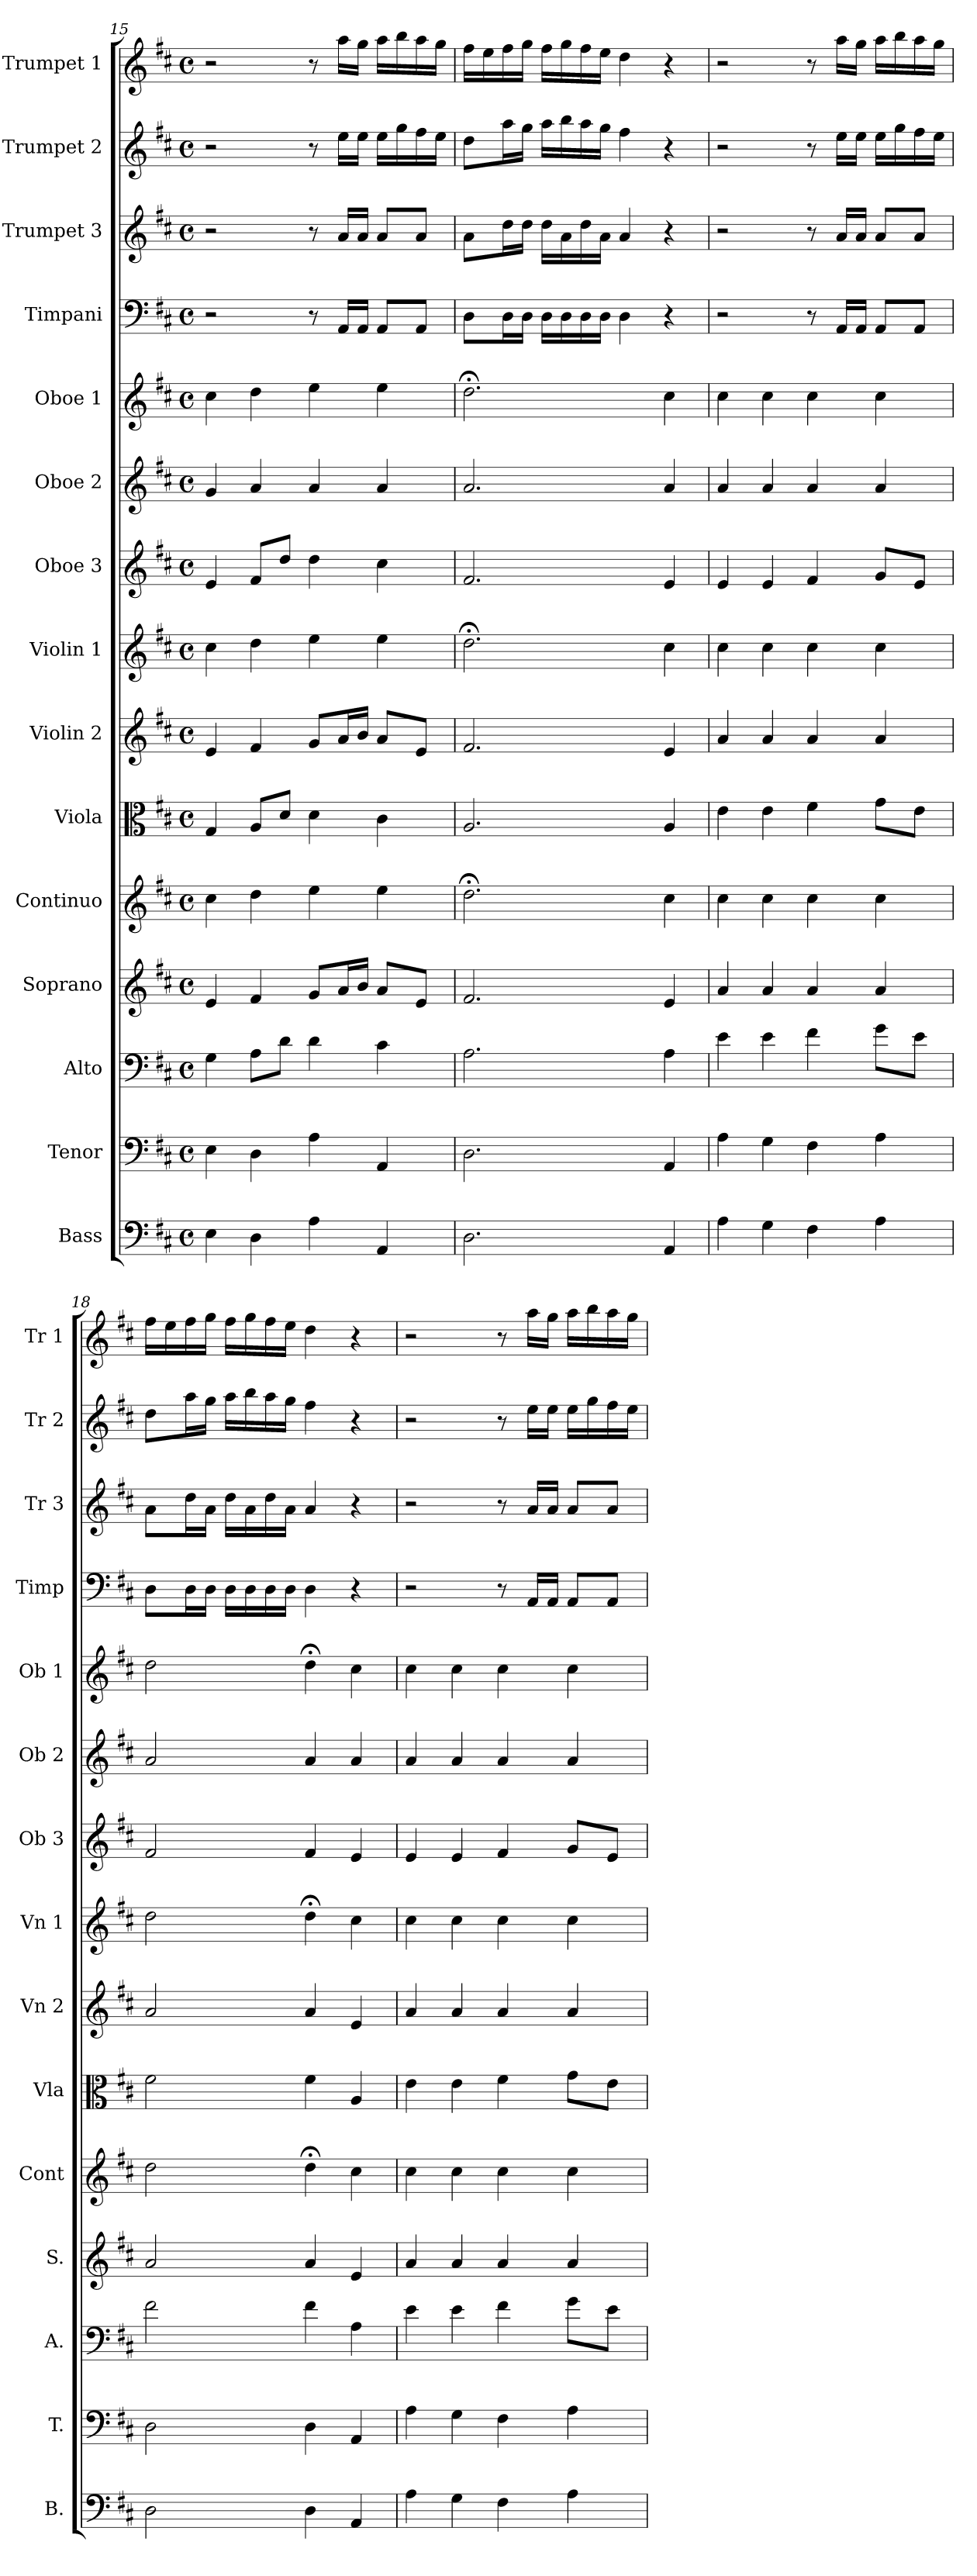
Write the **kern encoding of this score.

**kern	**kern	**kern	**kern	**kern	**kern	**kern	**kern	**kern	**kern	**kern	**kern	**kern	**kern	**kern
*part15	*part14	*part13	*part12	*part11	*part10	*part9	*part8	*part7	*part6	*part5	*part4	*part3	*part2	*part1
*staff15	*staff14	*staff13	*staff12	*staff11	*staff10	*staff9	*staff8	*staff7	*staff6	*staff5	*staff4	*staff3	*staff2	*staff1
*I"Bass	*I"Tenor	*I"Alto	*I"Soprano	*I"Continuo	*I"Viola	*I"Violin 2	*I"Violin 1	*I"Oboe 3	*I"Oboe 2	*I"Oboe 1	*I"Timpani	*I"Trumpet 3	*I"Trumpet 2	*I"Trumpet 1
*I'B.	*I'T.	*I'A.	*I'S.	*I'Cont	*I'Vla	*I'Vn 2	*I'Vn 1	*I'Ob 3	*I'Ob 2	*I'Ob 1	*I'Timp	*I'Tr 3	*I'Tr 2	*I'Tr 1
*clefF4	*clefF4	*clefF4	*clefG2	*clefG2	*clefC3	*clefG2	*clefG2	*clefG2	*clefG2	*clefG2	*clefF4	*clefG2	*clefG2	*clefG2
*	*	*	*	*	*	*	*	*	*	*	*	*ITrd1c2	*ITrd1c2	*ITrd1c2
*k[f#c#]	*k[f#c#]	*k[f#c#]	*k[f#c#]	*k[f#c#]	*k[f#c#]	*k[f#c#]	*k[f#c#]	*k[f#c#]	*k[f#c#]	*k[f#c#]	*k[f#c#]	*k[]	*k[]	*k[]
*D:	*D:	*D:	*D:	*D:	*D:	*D:	*D:	*D:	*D:	*D:	*D:	*C:	*C:	*C:
*M4/4	*M4/4	*M4/4	*M4/4	*M4/4	*M4/4	*M4/4	*M4/4	*M4/4	*M4/4	*M4/4	*M4/4	*M4/4	*M4/4	*M4/4
*met(c)	*met(c)	*met(c)	*met(c)	*met(c)	*met(c)	*met(c)	*met(c)	*met(c)	*met(c)	*met(c)	*met(c)	*met(c)	*met(c)	*met(c)
=15	=15	=15	=15	=15	=15	=15	=15	=15	=15	=15	=15	=15	=15	=15
4E\	4E\	4G\	4e/	4cc#\	4G/	4e/	4cc#\	4e/	4g/	4cc#\	2r	2r	2r	2r
4D\	4D\	8A\L	4f#/	4dd\	8A/L	4f#/	4dd\	8f#/L	4a/	4dd\	.	.	.	.
.	.	8d\J	.	.	8d/J	.	.	8dd/J	.	.	.	.	.	.
4A\	4A\	4d\	8g/L	4ee\	4d\	8g/L	4ee\	4dd\	4a/	4ee\	8r	8r	8r	8r
.	.	.	16a/L	.	.	16a/L	.	.	.	.	16AA/LL	16g/LL	16dd\LL	16gg\LL
.	.	.	16b/JJ	.	.	16b/JJ	.	.	.	.	16AA/JJ	16g/JJ	16dd\JJ	16ff\JJ
4AA/	4AA/	4c#\	8a/L	4ee\	4c#\	8a/L	4ee\	4cc#\	4a/	4ee\	8AA/L	8g/L	16dd\LL	16gg\LL
.	.	.	.	.	.	.	.	.	.	.	.	.	16ff\	16aa\
.	.	.	8e/J	.	.	8e/J	.	.	.	.	8AA/J	8g/J	16ee\	16gg\
.	.	.	.	.	.	.	.	.	.	.	.	.	16dd\JJ	16ff\JJ
=16	=16	=16	=16	=16	=16	=16	=16	=16	=16	=16	=16	=16	=16	=16
2.D\	2.D\	2.A\	2.f#/	2.dd;<\	2.A/	2.f#/	2.dd;<\	2.f#/	2.a/	2.dd;<\	8D\L	8g\L	8cc\L	16ee\LL
.	.	.	.	.	.	.	.	.	.	.	.	.	.	16dd\
.	.	.	.	.	.	.	.	.	.	.	16D\L	16cc\L	16gg\L	16ee\
.	.	.	.	.	.	.	.	.	.	.	16D\JJ	16cc\JJ	16ff\JJ	16ff\JJ
.	.	.	.	.	.	.	.	.	.	.	16D\LL	16cc\LL	16gg\LL	16ee\LL
.	.	.	.	.	.	.	.	.	.	.	16D\	16g\	16aa\	16ff\
.	.	.	.	.	.	.	.	.	.	.	16D\	16cc\	16gg\	16ee\
.	.	.	.	.	.	.	.	.	.	.	16D\JJ	16g\JJ	16ff\JJ	16dd\JJ
.	.	.	.	.	.	.	.	.	.	.	4D\	4g/	4ee\	4cc\
4AA/	4AA/	4A\	4e/	4cc#\	4A/	4e/	4cc#\	4e/	4a/	4cc#\	4r	4r	4r	4r
=17	=17	=17	=17	=17	=17	=17	=17	=17	=17	=17	=17	=17	=17	=17
4A\	4A\	4e\	4a/	4cc#\	4e\	4a/	4cc#\	4e/	4a/	4cc#\	2r	2r	2r	2r
4G\	4G\	4e\	4a/	4cc#\	4e\	4a/	4cc#\	4e/	4a/	4cc#\	.	.	.	.
4F#\	4F#\	4f#\	4a/	4cc#\	4f#\	4a/	4cc#\	4f#/	4a/	4cc#\	8r	8r	8r	8r
.	.	.	.	.	.	.	.	.	.	.	16AA/LL	16g/LL	16dd\LL	16gg\LL
.	.	.	.	.	.	.	.	.	.	.	16AA/JJ	16g/JJ	16dd\JJ	16ff\JJ
4A\	4A\	8g\L	4a/	4cc#\	8g\L	4a/	4cc#\	8g/L	4a/	4cc#\	8AA/L	8g/L	16dd\LL	16gg\LL
.	.	.	.	.	.	.	.	.	.	.	.	.	16ff\	16aa\
.	.	8e\J	.	.	8e\J	.	.	8e/J	.	.	8AA/J	8g/J	16ee\	16gg\
.	.	.	.	.	.	.	.	.	.	.	.	.	16dd\JJ	16ff\JJ
!!LO:PB:g=z
=18	=18	=18	=18	=18	=18	=18	=18	=18	=18	=18	=18	=18	=18	=18
2D\	2D\	2f#\	2a/	2dd\	2f#\	2a/	2dd\	2f#/	2a/	2dd\	8D\L	8g\L	8cc\L	16ee\LL
.	.	.	.	.	.	.	.	.	.	.	.	.	.	16dd\
.	.	.	.	.	.	.	.	.	.	.	16D\L	16cc\L	16gg\L	16ee\
.	.	.	.	.	.	.	.	.	.	.	16D\JJ	16g\JJ	16ff\JJ	16ff\JJ
.	.	.	.	.	.	.	.	.	.	.	16D\LL	16cc\LL	16gg\LL	16ee\LL
.	.	.	.	.	.	.	.	.	.	.	16D\	16g\	16aa\	16ff\
.	.	.	.	.	.	.	.	.	.	.	16D\	16cc\	16gg\	16ee\
.	.	.	.	.	.	.	.	.	.	.	16D\JJ	16g\JJ	16ff\JJ	16dd\JJ
4D\	4D\	4f#\	4a/	4dd;<\	4f#\	4a/	4dd;<\	4f#/	4a/	4dd;<\	4D\	4g/	4ee\	4cc\
4AA/	4AA/	4A\	4e/	4cc#\	4A/	4e/	4cc#\	4e/	4a/	4cc#\	4r	4r	4r	4r
=19	=19	=19	=19	=19	=19	=19	=19	=19	=19	=19	=19	=19	=19	=19
4A\	4A\	4e\	4a/	4cc#\	4e\	4a/	4cc#\	4e/	4a/	4cc#\	2r	2r	2r	2r
4G\	4G\	4e\	4a/	4cc#\	4e\	4a/	4cc#\	4e/	4a/	4cc#\	.	.	.	.
4F#\	4F#\	4f#\	4a/	4cc#\	4f#\	4a/	4cc#\	4f#/	4a/	4cc#\	8r	8r	8r	8r
.	.	.	.	.	.	.	.	.	.	.	16AA/LL	16g/LL	16dd\LL	16gg\LL
.	.	.	.	.	.	.	.	.	.	.	16AA/JJ	16g/JJ	16dd\JJ	16ff\JJ
4A\	4A\	8g\L	4a/	4cc#\	8g\L	4a/	4cc#\	8g/L	4a/	4cc#\	8AA/L	8g/L	16dd\LL	16gg\LL
.	.	.	.	.	.	.	.	.	.	.	.	.	16ff\	16aa\
.	.	8e\J	.	.	8e\J	.	.	8e/J	.	.	8AA/J	8g/J	16ee\	16gg\
.	.	.	.	.	.	.	.	.	.	.	.	.	16dd\JJ	16ff\JJ
=	=	=	=	=	=	=	=	=	=	=	=	=	=	=
*-	*-	*-	*-	*-	*-	*-	*-	*-	*-	*-	*-	*-	*-	*-
